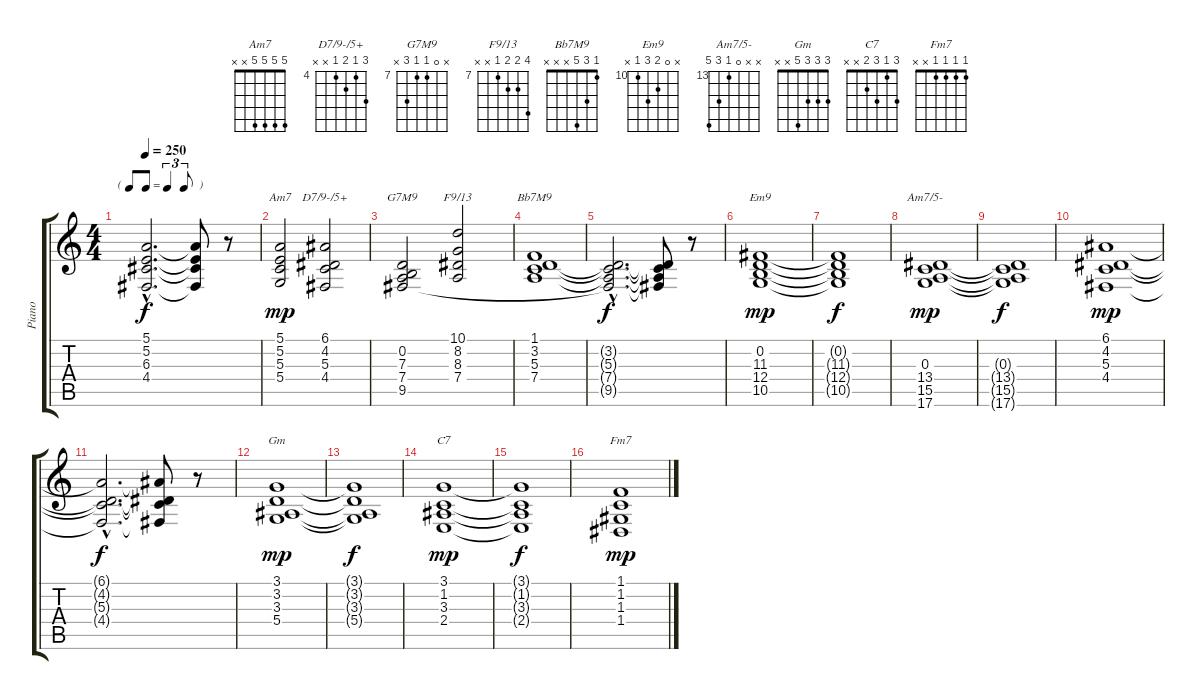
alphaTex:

\track ("Piano" "Piano") {instrument acousticgrandpiano}
\staff {score tabs}
\tuning (E4 B3 G3 D3 A2 E2) {hide}
\chord ("Am7" 5 5 5 5 x x)
\chord ("D7/9-/5+" 6 4 5 4 x x) {firstfret 4}
\chord ("G7M9" x 0 7 7 9 x) {firstfret 7}
\chord ("F9/13" 10 8 8 7 x x) {firstfret 7}
\chord ("Bb7M9" 1 3 5 x x x)
\chord ("Em9" x 0 11 12 10 x) {firstfret 10}
\chord ("Am7/5-" x x 0 13 15 17) {firstfret 13}
\chord ("Gm" 3 3 3 5 x x)
\chord ("C7" 3 1 3 2 x x)
\chord ("Fm7" 1 1 1 1 x x)
\ts (4 4)
\tf triplet8th
\tempo 250
\clef g2
\ks c
(5.1{hac t} 5.2{hac t} 6.3{hac t} 4.4{hac t}).2{d dy f} (5.1{t} 5.2{t} 6.3{t} 4.4{t}).8 r.8 |
(5.1 5.2 5.3 5.4).2{ch "Am7" dy mp} (6.1 4.2 5.3 4.4).2{ch "D7/9-/5+"} |
(0.2 7.3 7.4 9.5).2{ch "G7M9"} (10.1 8.2 8.3 7.4).2{ch "F9/13"} |
(1.1 3.2 5.3 7.4).1{ch "Bb7M9"} |
(3.2{hac t} 5.3{hac t} 7.4{hac t} 9.5{hac t}).2{d dy f} (3.2{t} 5.3{t} 7.4{t} 9.5{t}).8 r.8 |
(0.2 11.3 12.4 10.5).1{ch "Em9" dy mp} |
(0.2{t} 11.3{t} 12.4{t} 10.5{t}).1{dy f} |
(0.3 13.4 15.5 17.6).1{ch "Am7/5-" dy mp} |
(0.3{t} 13.4{t} 15.5{t} 17.6{t}).1{dy f} |
(6.1 4.2 5.3 4.4).1{dy mp} |
(6.1{hac t} 4.2{hac t} 5.3{hac t} 4.4{hac t}).2{d dy f} (6.1{t} 4.2{t} 5.3{t} 4.4{t}).8 r.8 |
(3.1 3.2 3.3 5.4).1{ch "Gm" dy mp} |
(3.1{t} 3.2{t} 3.3{t} 5.4{t}).1{dy f} |
(3.1 1.2 3.3 2.4).1{ch "C7" dy mp} |
(3.1{t} 1.2{t} 3.3{t} 2.4{t}).1{dy f} |
(1.1 1.2 1.3 1.4).1{ch "Fm7" dy mp}
